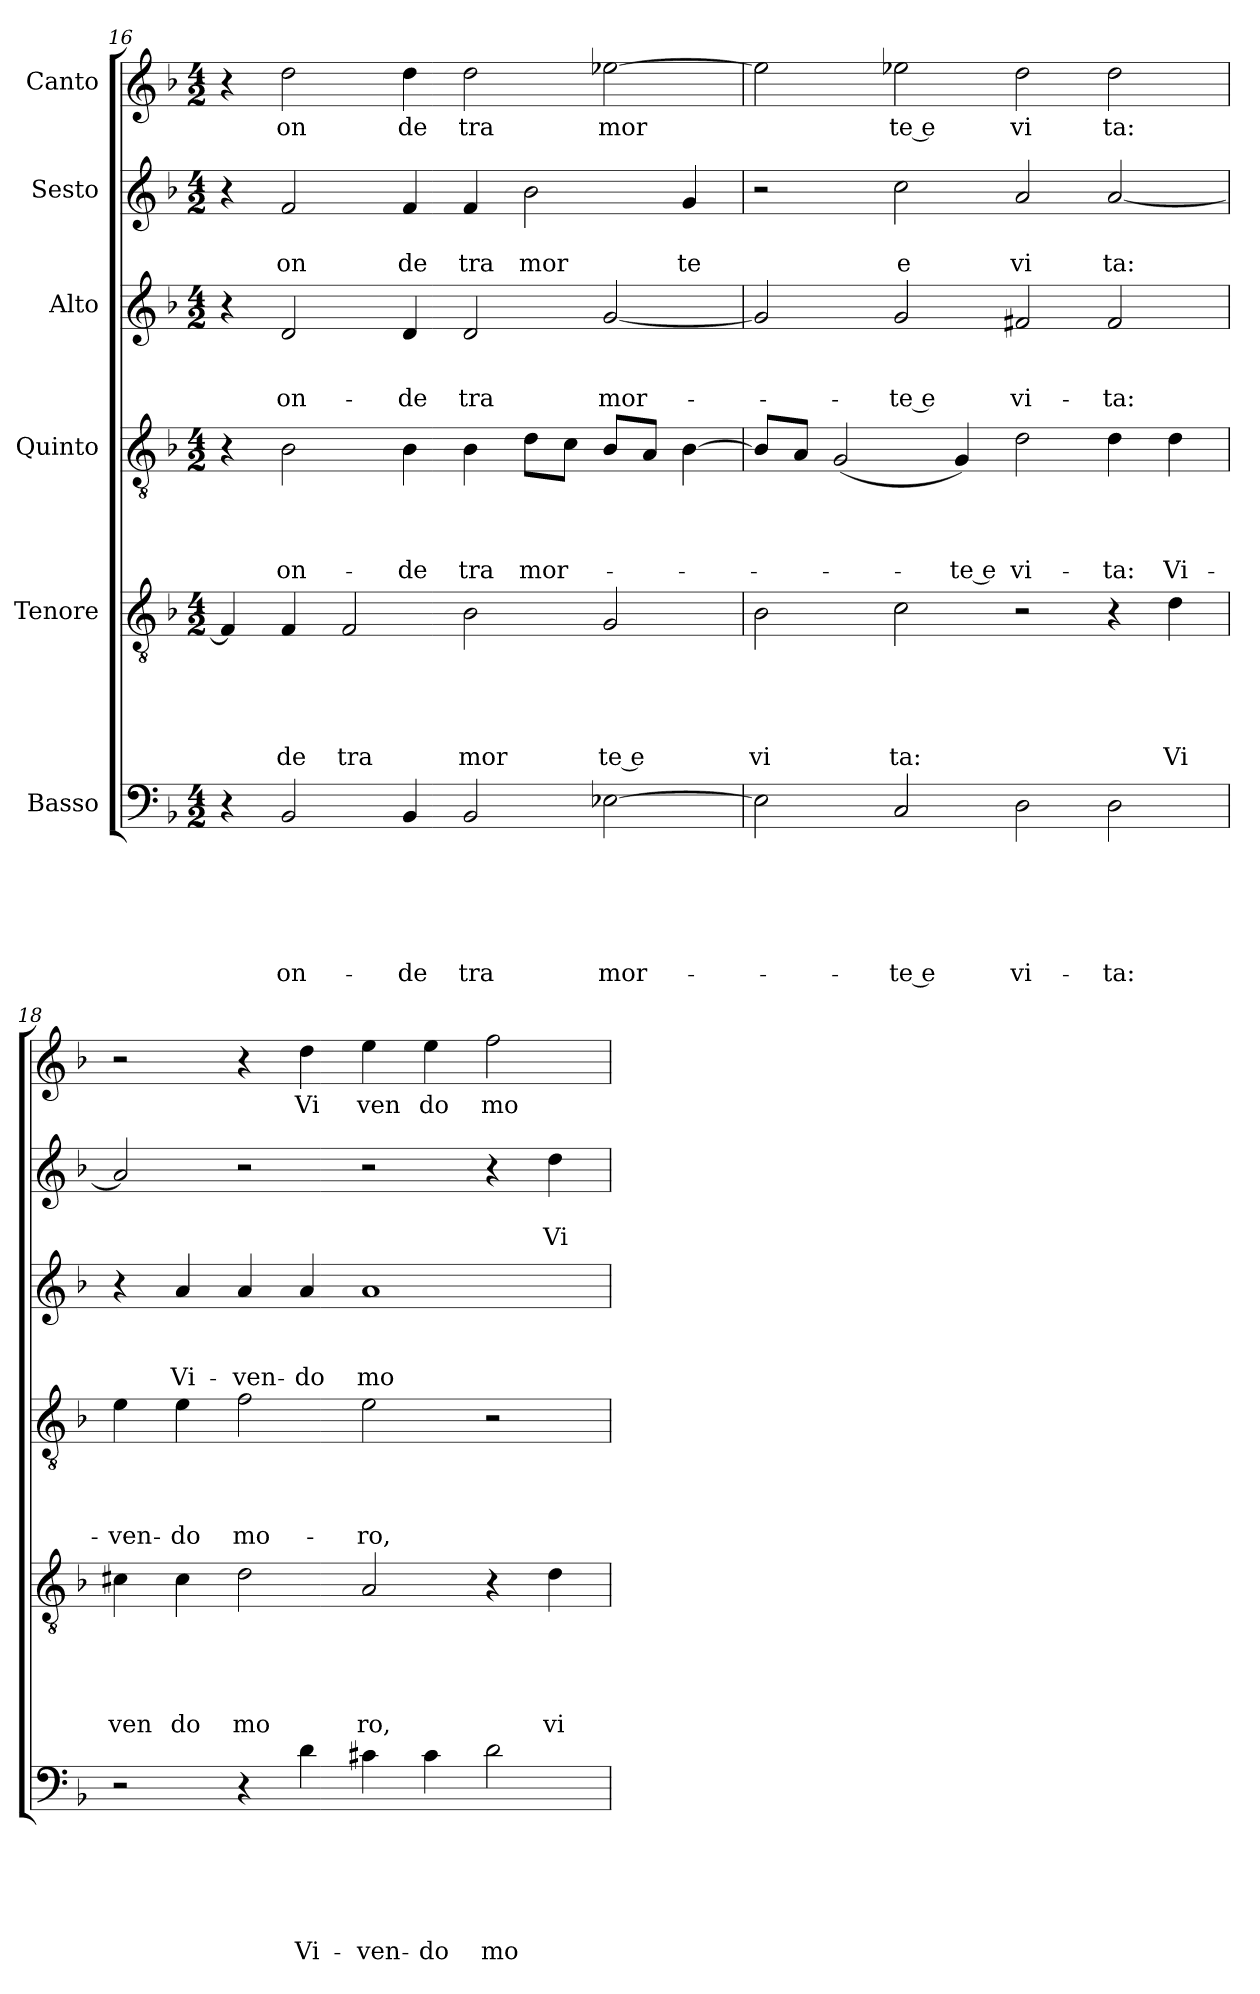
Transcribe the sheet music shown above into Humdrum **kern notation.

**kern	**text	**text	**text	**text	**text	**text	**kern	**text	**text	**text	**text	**text	**kern	**text	**text	**text	**text	**kern	**text	**text	**text	**kern	**text	**text	**kern	**text
*part6	*part6	*part6	*part6	*part6	*part6	*part6	*part5	*part5	*part5	*part5	*part5	*part5	*part4	*part4	*part4	*part4	*part4	*part3	*part3	*part3	*part3	*part2	*part2	*part2	*part1	*part1
*staff6	*staff6	*staff6	*staff6	*staff6	*staff6	*staff6	*staff5	*staff5	*staff5	*staff5	*staff5	*staff5	*staff4	*staff4	*staff4	*staff4	*staff4	*staff3	*staff3	*staff3	*staff3	*staff2	*staff2	*staff2	*staff1	*staff1
*I"Basso	*	*	*	*	*	*	*I"Tenore	*	*	*	*	*	*I"Quinto	*	*	*	*	*I"Alto	*	*	*	*I"Sesto	*	*	*I"Canto	*
!!LO:LB:g=z
*clefF4	*	*	*	*	*	*	*clefGv2	*	*	*	*	*	*clefGv2	*	*	*	*	*clefG2	*	*	*	*clefG2	*	*	*clefG2	*
*k[b-]	*	*	*	*	*	*	*k[b-]	*	*	*	*	*	*k[b-]	*	*	*	*	*k[b-]	*	*	*	*k[b-]	*	*	*k[b-]	*
*F:	*	*	*	*	*	*	*F:	*	*	*	*	*	*F:	*	*	*	*	*F:	*	*	*	*F:	*	*	*F:	*
*M4/2	*	*	*	*	*	*	*M4/2	*	*	*	*	*	*M4/2	*	*	*	*	*M4/2	*	*	*	*M4/2	*	*	*M4/2	*
=16	=16	=16	=16	=16	=16	=16	=16	=16	=16	=16	=16	=16	=16	=16	=16	=16	=16	=16	=16	=16	=16	=16	=16	=16	=16	=16
4r	.	.	.	.	.	.	4F/]	.	.	.	.	.	4r	.	.	.	.	4r	.	.	.	4r	.	.	4r	.
!	!	!	!	!	!	!LO:LY:b	!	!	!	!	!	!LO:LY:b	!	!	!	!	!LO:LY:b	!	!	!	!LO:LY:b	!	!	!LO:LY:b	!	!LO:LY:b
2BB-/	.	.	.	.	.	on-	4F/	.	.	.	.	de	2B-\	.	.	.	on-	2d/	.	.	on-	2f/	.	on	2dd\	on
!	!	!	!	!	!	!	!	!	!	!	!	!LO:LY:b	!	!	!	!	!	!	!	!	!	!	!	!	!	!
.	.	.	.	.	.	.	2F/	.	.	.	.	tra	.	.	.	.	.	.	.	.	.	.	.	.	.	.
!	!	!	!	!	!	!LO:LY:b	!	!	!	!	!	!	!	!	!	!	!LO:LY:b	!	!	!	!LO:LY:b	!	!	!LO:LY:b	!	!LO:LY:b
4BB-/	.	.	.	.	.	-de	.	.	.	.	.	.	4B-\	.	.	.	-de	4d/	.	.	-de	4f/	.	de	4dd\	de
!	!	!	!	!	!	!LO:LY:b	!	!	!	!	!	!LO:LY:b	!	!	!	!	!LO:LY:b	!	!	!	!LO:LY:b	!	!	!LO:LY:b	!	!LO:LY:b
2BB-/	.	.	.	.	.	tra	2B-\	.	.	.	.	mor	4B-\	.	.	.	tra	2d/	.	.	tra	4f/	.	tra	2dd\	tra
!	!	!	!	!	!	!	!	!	!	!	!	!	!	!	!	!	!LO:LY:b	!	!	!	!	!	!	!LO:LY:b	!	!
.	.	.	.	.	.	.	.	.	.	.	.	.	8d\L	.	.	.	mor-	.	.	.	.	2b-\	.	mor	.	.
.	.	.	.	.	.	.	.	.	.	.	.	.	8c\J	.	.	.	.	.	.	.	.	.	.	.	.	.
!	!	!	!	!	!	!LO:LY:b	!	!	!	!	!	!LO:LY:b:rj	!	!	!	!	!	!	!	!	!LO:LY:b	!	!	!	!	!LO:LY:b
[>2E-X\	.	.	.	.	.	mor-	2G/	.	.	.	.	te e	8B-/L	.	.	.	.	[<2g/	.	.	mor-	.	.	.	[>2ee-X\	mor
.	.	.	.	.	.	.	.	.	.	.	.	.	8A/J	.	.	.	.	.	.	.	.	.	.	.	.	.
!	!	!	!	!	!	!	!	!	!	!	!	!	!	!	!	!	!	!	!	!	!	!	!	!LO:LY:b	!	!
.	.	.	.	.	.	.	.	.	.	.	.	.	[<4B-\	.	.	.	.	.	.	.	.	4g/	.	te	.	.
=17	=17	=17	=17	=17	=17	=17	=17	=17	=17	=17	=17	=17	=17	=17	=17	=17	=17	=17	=17	=17	=17	=17	=17	=17	=17	=17
!	!	!	!	!	!	!	!	!	!	!	!	!LO:LY:b	!	!	!	!	!	!	!	!	!	!	!	!	!	!
2E-\]	.	.	.	.	.	.	2B-\	.	.	.	.	vi	8B-/L]	.	.	.	.	2g/]	.	.	.	2r	.	.	2ee-\]	.
.	.	.	.	.	.	.	.	.	.	.	.	.	8A/J	.	.	.	.	.	.	.	.	.	.	.	.	.
.	.	.	.	.	.	.	.	.	.	.	.	.	(2G/	.	.	.	.	.	.	.	.	.	.	.	.	.
!	!	!	!	!	!	!LO:LY:b:rj	!	!	!	!	!	!LO:LY:b	!	!	!	!	!	!	!	!	!LO:LY:b:rj	!	!	!LO:LY:b	!	!LO:LY:b:rj
2C/	.	.	.	.	.	-te e	2c\	.	.	.	.	ta:	.	.	.	.	.	2g/	.	.	-te e	2cc\	.	e	2ee-X\	te e
!	!	!	!	!	!	!	!	!	!	!	!	!	!	!	!	!	!LO:LY:b:rj	!	!	!	!	!	!	!	!	!
.	.	.	.	.	.	.	.	.	.	.	.	.	4G/)	.	.	.	-te e	.	.	.	.	.	.	.	.	.
!	!	!	!	!	!	!LO:LY:b	!	!	!	!	!	!	!	!	!	!	!LO:LY:b	!	!	!	!LO:LY:b	!	!	!LO:LY:b	!	!LO:LY:b
2D\	.	.	.	.	.	vi-	2r	.	.	.	.	.	2d\	.	.	.	vi-	2f#X/	.	.	vi-	2a/	.	vi	2dd\	vi
!	!	!	!	!	!	!LO:LY:b	!	!	!	!	!	!	!	!	!	!	!LO:LY:b	!	!	!	!LO:LY:b	!	!	!LO:LY:b	!	!LO:LY:b
2D\	.	.	.	.	.	-ta:	4r	.	.	.	.	.	4d\	.	.	.	-ta:	2f#/	.	.	-ta:	[<2a/	.	ta:	2dd\	ta:
!	!	!	!	!	!	!	!	!	!	!	!	!LO:LY:b	!	!	!	!	!LO:LY:b	!	!	!	!	!	!	!	!	!
.	.	.	.	.	.	.	4d\	.	.	.	.	Vi	4d\	.	.	.	Vi-	.	.	.	.	.	.	.	.	.
=18	=18	=18	=18	=18	=18	=18	=18	=18	=18	=18	=18	=18	=18	=18	=18	=18	=18	=18	=18	=18	=18	=18	=18	=18	=18	=18
!	!	!	!	!	!	!	!	!	!	!	!	!LO:LY:b	!	!	!	!	!LO:LY:b	!	!	!	!	!	!	!	!	!
2r	.	.	.	.	.	.	4c#X\	.	.	.	.	ven	4e\	.	.	.	-ven-	4r	.	.	.	2a/]	.	.	2r	.
!	!	!	!	!	!	!	!	!	!	!	!	!LO:LY:b	!	!	!	!	!LO:LY:b	!	!	!	!LO:LY:b	!	!	!	!	!
.	.	.	.	.	.	.	4c#\	.	.	.	.	do	4e\	.	.	.	-do	4a/	.	.	Vi-	.	.	.	.	.
!	!	!	!	!	!	!	!	!	!	!	!	!LO:LY:b	!	!	!	!	!LO:LY:b	!	!	!	!LO:LY:b	!	!	!	!	!
4r	.	.	.	.	.	.	2d\	.	.	.	.	mo	2f\	.	.	.	mo-	4a/	.	.	-ven-	2r	.	.	4r	.
!	!	!	!	!	!	!LO:LY:b	!	!	!	!	!	!	!	!	!	!	!	!	!	!	!LO:LY:b	!	!	!	!	!LO:LY:b
4d\	.	.	.	.	.	Vi-	.	.	.	.	.	.	.	.	.	.	.	4a/	.	.	-do	.	.	.	4dd\	Vi
!	!	!	!	!	!	!LO:LY:b	!	!	!	!	!	!LO:LY:b	!	!	!	!	!LO:LY:b	!	!	!	!LO:LY:b	!	!	!	!	!LO:LY:b
4c#X\	.	.	.	.	.	-ven-	2A/	.	.	.	.	ro,	2e\	.	.	.	-ro,	1a	.	.	mo-	2r	.	.	4ee\	ven
!	!	!	!	!	!	!LO:LY:b	!	!	!	!	!	!	!	!	!	!	!	!	!	!	!	!	!	!	!	!LO:LY:b
4c#\	.	.	.	.	.	-do	.	.	.	.	.	.	.	.	.	.	.	.	.	.	.	.	.	.	4ee\	do
!	!	!	!	!	!	!LO:LY:b	!	!	!	!	!	!	!	!	!	!	!	!	!	!	!	!	!	!	!	!LO:LY:b
2d\	.	.	.	.	.	mo-	4r	.	.	.	.	.	2r	.	.	.	.	.	.	.	.	4r	.	.	2ff\	mo
!	!	!	!	!	!	!	!	!	!	!	!	!LO:LY:b	!	!	!	!	!	!	!	!	!	!	!	!LO:LY:b	!	!
.	.	.	.	.	.	.	4d\	.	.	.	.	vi	.	.	.	.	.	.	.	.	.	4dd\	.	Vi	.	.
=	=	=	=	=	=	=	=	=	=	=	=	=	=	=	=	=	=	=	=	=	=	=	=	=	=	=
*-	*-	*-	*-	*-	*-	*-	*-	*-	*-	*-	*-	*-	*-	*-	*-	*-	*-	*-	*-	*-	*-	*-	*-	*-	*-	*-
